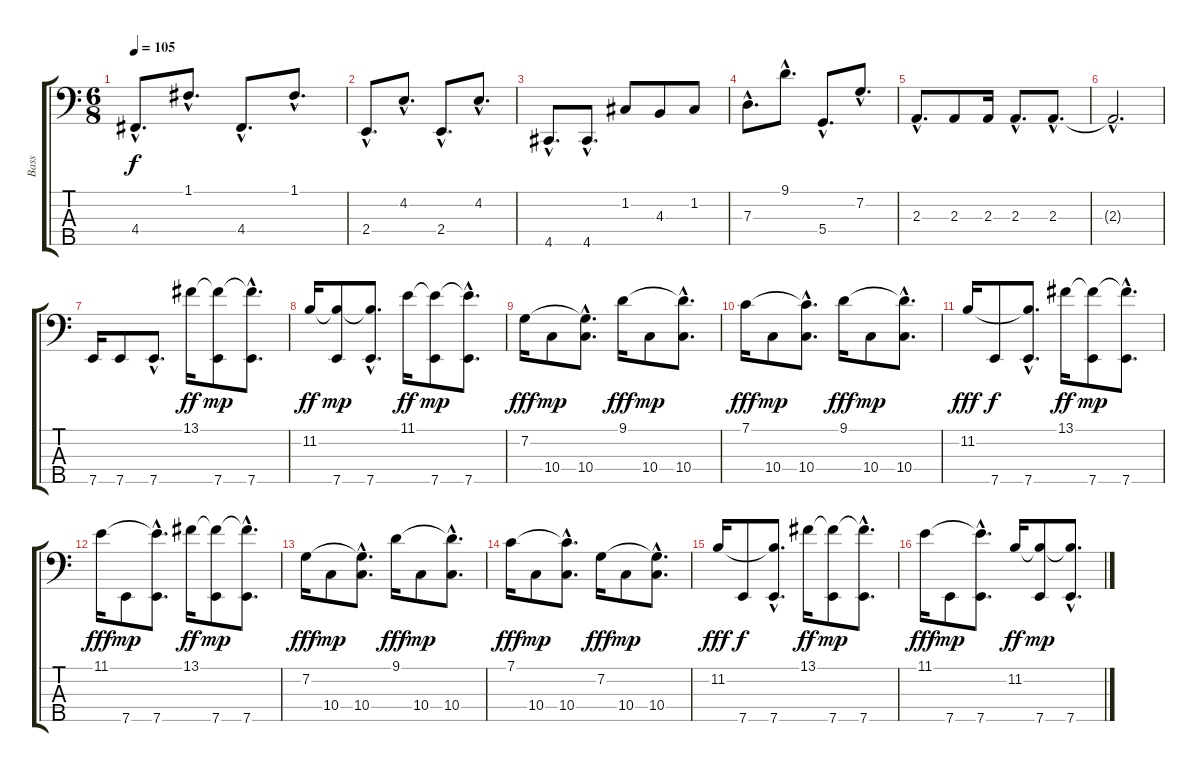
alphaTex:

\track ("Bass" "Bass") {instrument electricbassfinger}
\staff {score tabs}
\tuning (F2 C2 G1 D1 A0) {hide}
\ts (6 8)
\tempo 105
\clef f4
\ks c
4.4{hac}.8{d dy f} 1.1{hac}.8{d} 4.4{hac}.8{d} 1.1{hac}.8{d} |
2.4{hac}.8{d} 4.2{hac}.8{d} 2.4{hac}.8{d} 4.2{hac}.8{d} |
4.5{hac}.8{d} 4.5{hac}.8{d} 1.2.8 4.3.8 1.2.8 |
7.3{hac}.8{d} 9.1{hac}.8{d} 5.4{hac}.8{d} 7.2{hac}.8{d} |
2.3{hac}.8{d} 2.3.8 2.3.16 2.3{hac}.8{d} 2.3{hac}.8{d} |
2.3{hac t}.2{d} |
7.5.16{instrument slapbass1} 7.5.8 7.5{hac}.8{d} 13.1.16{dy ff} (13.1{t} 7.5).8{dy mp} (13.1{hac t} 7.5{hac}).8{d} |
11.2.16{dy ff} (11.2{t} 7.5).8{dy mp} (11.2{hac t} 7.5{hac}).8{d} 11.1.16{dy ff} (11.1{t} 7.5).8{dy mp} (11.1{hac t} 7.5{hac}).8{d} |
7.2.16{dy fff} 10.4.8{dy mp} (7.2{hac t} 10.4{hac}).8{d} 9.1.16{dy fff} 10.4.8{dy mp} (9.1{hac t} 10.4{hac}).8{d} |
7.1.16{dy fff} 10.4.8{dy mp} (7.1{hac t} 10.4{hac}).8{d} 9.1.16{dy fff} 10.4.8{dy mp} (9.1{hac t} 10.4{hac}).8{d} |
11.2.16{dy fff instrument slapbass1} 7.5.8{dy f} (11.2{hac t} 7.5{hac}).8{d} 13.1.16{dy ff} (13.1{t} 7.5).8{dy mp} (13.1{hac t} 7.5{hac}).8{d} |
11.1.16{dy fff} 7.5.8{dy mp} (11.1{hac t} 7.5{hac}).8{d} 13.1.16{dy ff} (13.1{t} 7.5).8{dy mp} (13.1{hac t} 7.5{hac}).8{d} |
7.2.16{dy fff} 10.4.8{dy mp} (7.2{hac t} 10.4{hac}).8{d} 9.1.16{dy fff} 10.4.8{dy mp} (9.1{hac t} 10.4{hac}).8{d} |
7.1.16{dy fff} 10.4.8{dy mp} (7.1{hac t} 10.4{hac}).8{d} 7.2.16{dy fff} 10.4.8{dy mp} (7.2{hac t} 10.4{hac}).8{d} |
11.2.16{dy fff instrument slapbass1} 7.5.8{dy f} (11.2{hac t} 7.5{hac}).8{d} 13.1.16{dy ff} (13.1{t} 7.5).8{dy mp} (13.1{hac t} 7.5{hac}).8{d} |
11.1.16{dy fff} 7.5.8{dy mp} (11.1{hac t} 7.5{hac}).8{d} 11.2.16{dy ff} (11.2{t} 7.5).8{dy mp} (11.2{hac t} 7.5{hac}).8{d}
